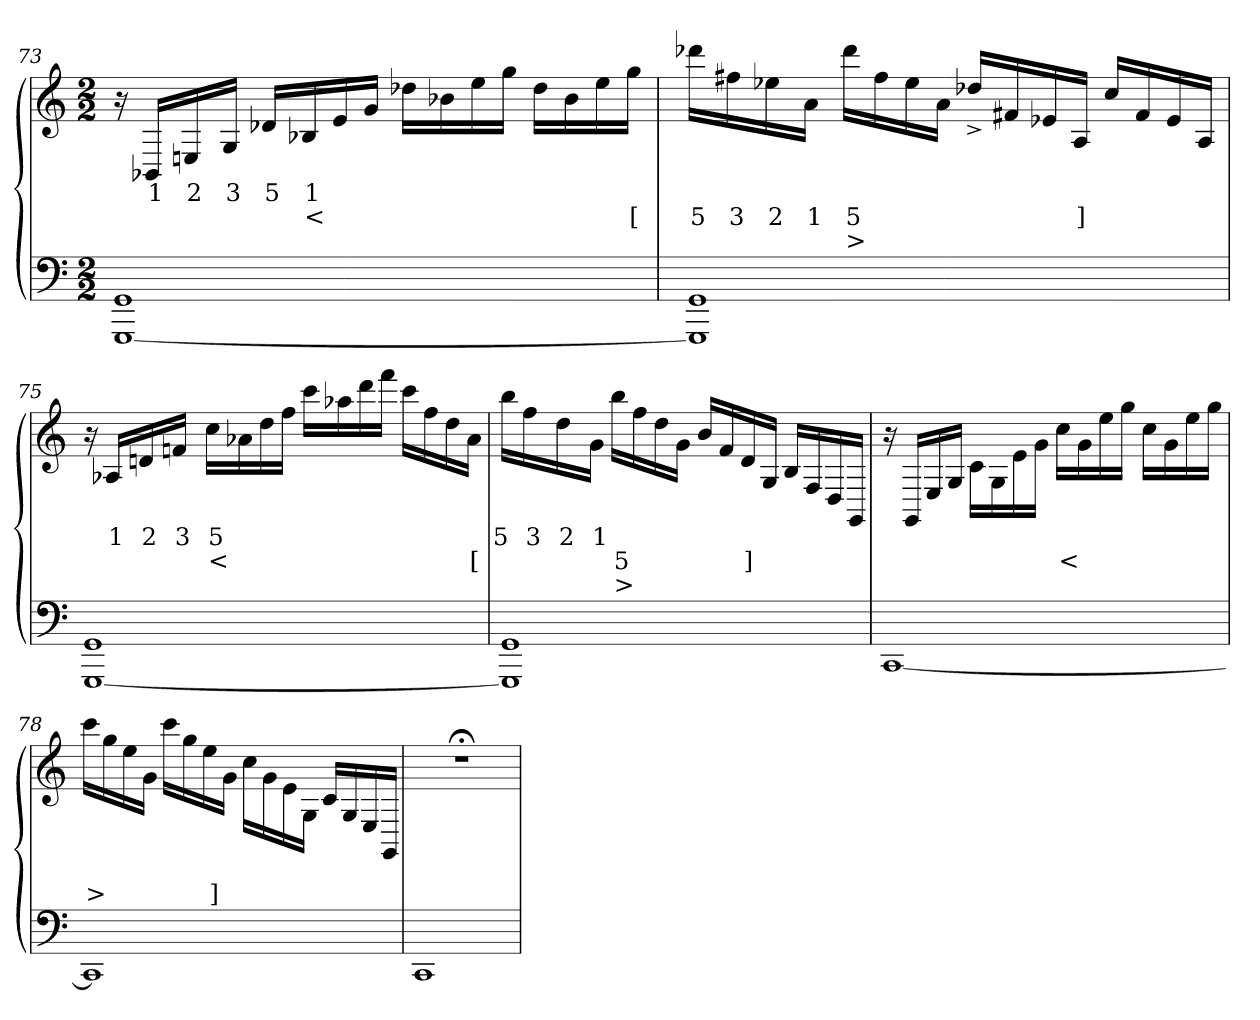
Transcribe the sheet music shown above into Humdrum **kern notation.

**kern	**kern	**text	**text	**text
*part2	*part1	*part1	*part1	*part1
*staff2	*staff1	*staff1	*staff1	*staff1
*clefF4	*clefG2	*	*	*
*k[]	*k[]	*	*	*
*M2/2	*M2/2	*	*	*
=73	=73	=73	=73	=73
1GG [1GGG	16r	.	.	.
.	16BB-XLL	1	.	.
.	16En	2	.	.
.	16GJJ	3	.	.
.	16d-XLL	5	.	.
.	16B-	1	<	.
.	16e	.	.	.
.	16gJJ	.	.	.
.	16dd-LL	.	.	.
.	16b-	.	.	.
.	16ee	.	.	.
.	16ggJJ	.	.	.
.	16dd-LL	.	.	.
.	16b-	.	.	.
.	16ee	.	.	.
.	16ggJJ	.	[	.
=74	=74	=74	=74	=74
1GG 1GGG]	16ddd-XLL	.	5	.
.	16ff#X	.	3	.
.	16ee-X	.	2	.
.	16aJJ	.	1	.
.	16ddd-LL	.	5	>
.	16ff#	.	.	.
.	16ee-	.	.	.
.	16aJJ	.	.	.
.	16dd-^>LL	.	.	.
.	16f#	.	.	.
.	16e-	.	.	.
.	16AJJ	.	]	.
.	16ccLL	.	.	.
.	16f#	.	.	.
.	16e-	.	.	.
.	16AJJ	.	.	.
=75	=75	=75	=75	=75
1GG [1GGG	16r	.	.	.
.	16A-XLL	1	.	.
.	16dn	2	.	.
.	16fnJJ	3	.	.
.	16ccLL	5	<	.
.	16a-	.	.	.
.	16dd	.	.	.
.	16ffJJ	.	.	.
.	16cccLL	.	.	.
.	16aa-	.	.	.
.	16ddd	.	.	.
.	16fffJJ	.	.	.
.	16cccLL	.	.	.
.	16ff	.	.	.
.	16dd	.	.	.
.	16a-JJ	.	[	.
=76	=76	=76	=76	=76
1GG 1GGG]	16bbLL	5	.	.
.	16ff	3	.	.
.	16dd	2	.	.
.	16gJJ	1	.	.
.	16bbLL	.	5	>
.	16ff	.	.	.
.	16dd	.	.	.
.	16gJJ	.	.	.
.	16bLL	.	.	.
.	16f	.	.	.
.	16d	.	]	.
.	16GJJ	.	.	.
.	16BLL	.	.	.
.	16F	.	.	.
.	16D	.	.	.
.	16GGJJ	.	.	.
=77	=77	=77	=77	=77
[1CC	16r	.	.	.
.	16GGLL	.	.	.
.	16E	.	.	.
.	16GJJ	.	.	.
.	16c\LL	.	.	.
.	16G	.	.	.
.	16e	.	.	.
.	16gJJ	.	.	.
.	16ccLL	.	<	.
.	16g	.	.	.
.	16ee	.	.	.
.	16ggJJ	.	.	.
.	16ccLL	.	.	.
.	16g	.	.	.
.	16ee	.	.	.
.	16ggJJ	.	.	.
=78	=78	=78	=78	=78
1CC]	16ccc\LL	.	>	.
.	16gg\	.	.	.
.	16ee\	.	.	.
.	16g\JJ	.	.	.
.	16ccc\LL	.	.	.
.	16gg\	.	.	.
.	16ee\	.	.	.
.	16g\JJ	.	]	.
.	16cc\LL	.	.	.
.	16g\	.	.	.
.	16e\	.	.	.
.	16G/JJ	.	.	.
.	16cLL	.	.	.
.	16G	.	.	.
.	16E	.	.	.
.	16GGJJ	.	.	.
=79	=79	=79	=79	=79
1CC	1r;<	.	.	.
=	=	=	=	=
*-	*-	*-	*-	*-
